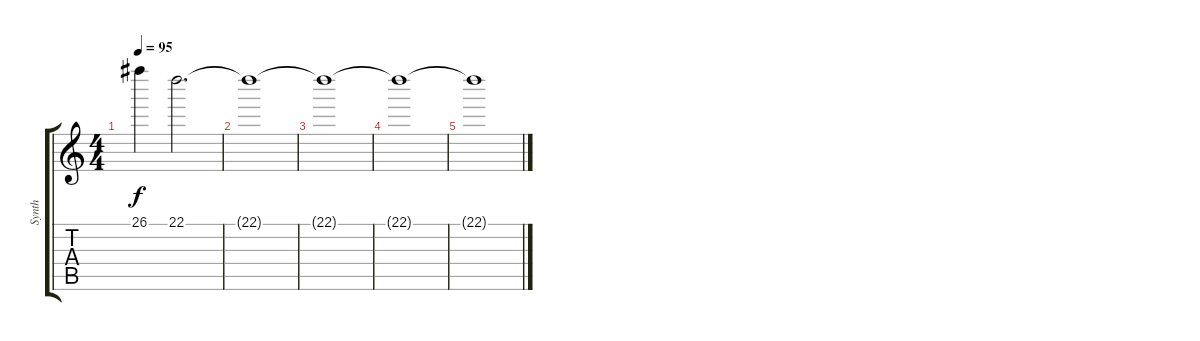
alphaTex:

\track ("Synth" "Synth") {instrument synthstrings1}
\staff {score tabs}
\tuning (E5 B3 G3 D3 A2 E2) {hide}
\ts (4 4)
\tempo 95
\clef g2
\ks c
26.1{t}.4{dy f} 22.1.2{d} |
22.1{t}.1 |
22.1{t}.1 |
22.1{t}.1 |
22.1{t}.1
